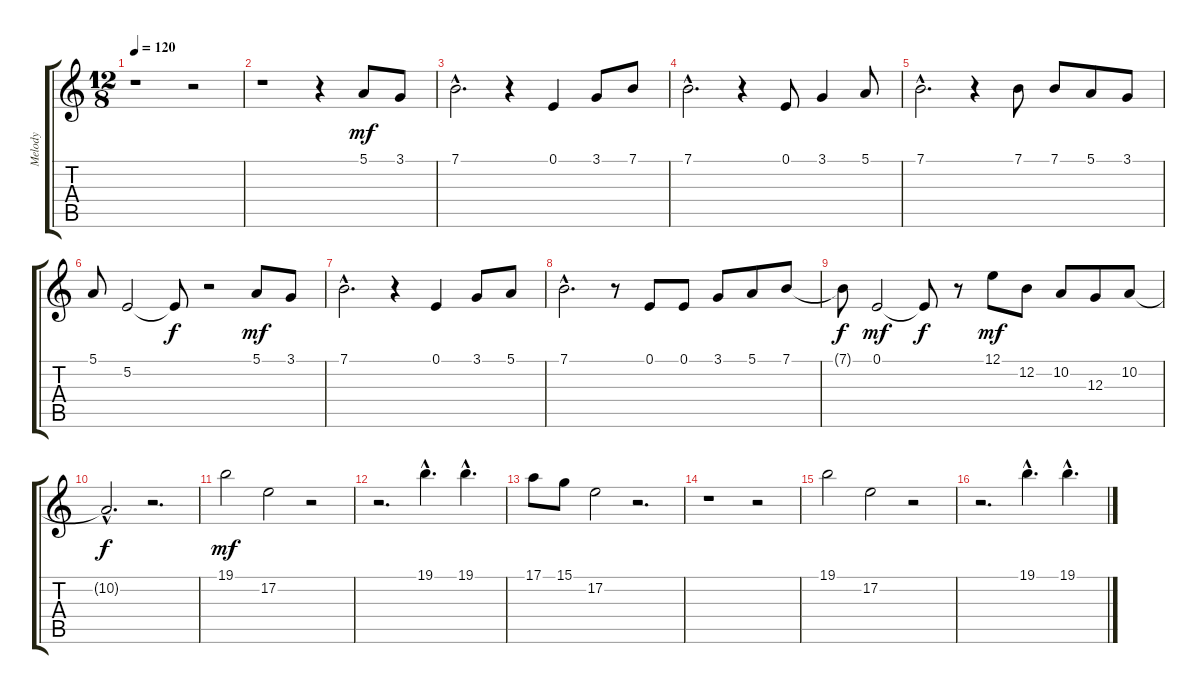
\track ("Melody" "Melody") {instrument flute}
\staff {score tabs}
\tuning (E4 B3 G3 D3 A2 E2) {hide}
\ts (12 8)
\tempo 120
\clef g2
\ks c
r.1{dy mf instrument flute} r.2 |
r.1 r.4 5.1.8 3.1.8 |
7.1{hac}.2{d} r.4 0.1.4 3.1.8 7.1.8 |
7.1{hac}.2{d} r.4 0.1.8 3.1.4 5.1.8 |
7.1{hac}.2{d} r.4 7.1.8 7.1.8 5.1.8 3.1.8 |
5.1.8 5.2.2 5.2{t}.8{dy f} r.2 5.1.8{dy mf} 3.1.8 |
7.1{hac}.2{d} r.4 0.1.4 3.1.8 5.1.8 |
7.1{hac}.2{d} r.8 0.1.8 0.1.8 3.1.8 5.1.8 7.1.8 |
7.1{t}.8{dy f} 0.1.2{dy mf} 0.1{t}.8{dy f} r.8 12.1.8{dy mf} 12.2.8 10.2.8 12.3.8 10.2.8 |
10.2{hac t}.2{d dy f} r.2{d} |
19.1.2{dy mf} 17.2.2 r.2 |
r.2{d} 19.1{hac}.4{d} 19.1{hac}.4{d} |
17.1.8 15.1.8 17.2.2 r.2{d} |
r.1 r.2 |
19.1.2 17.2.2 r.2 |
r.2{d} 19.1{hac}.4{d} 19.1{hac}.4{d}
